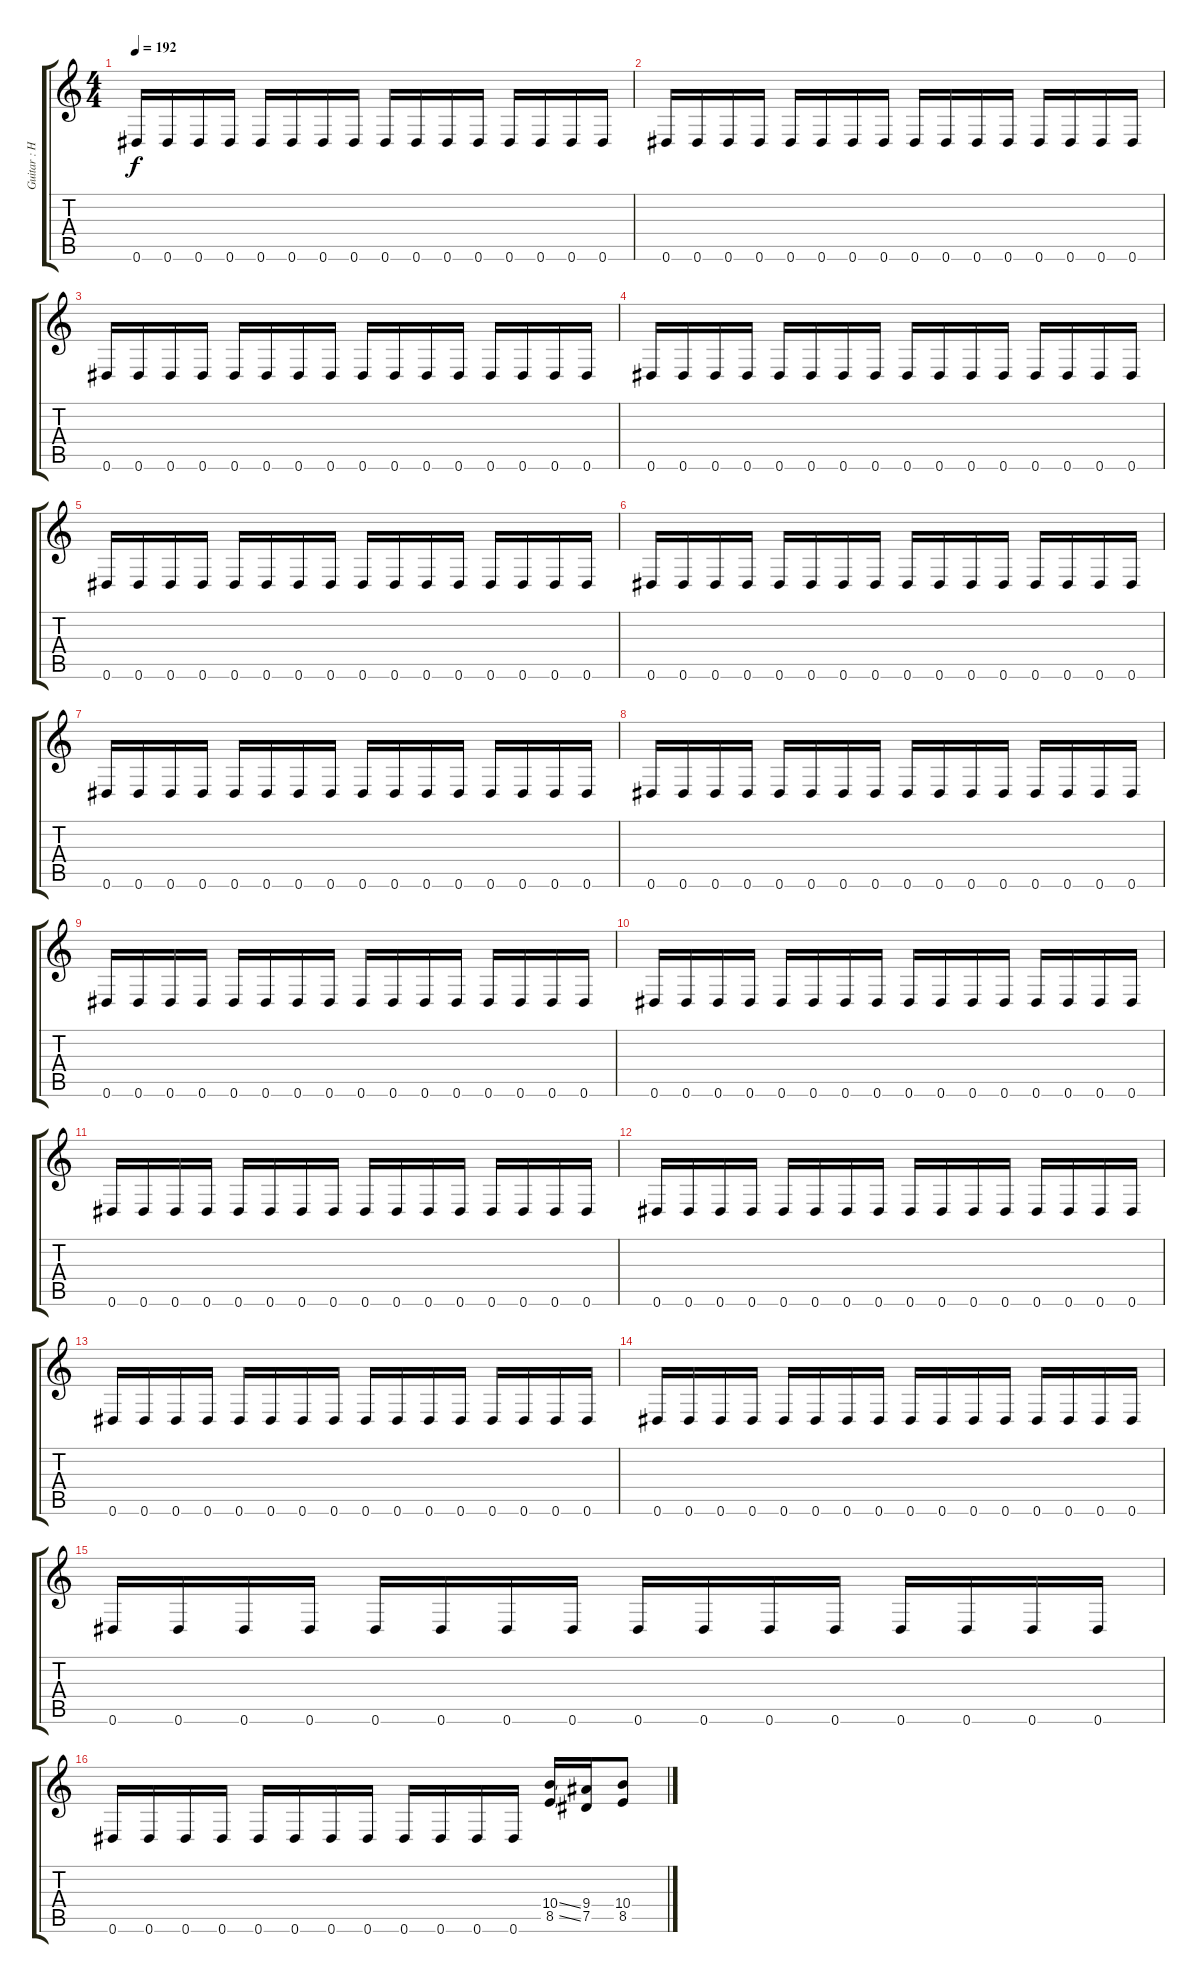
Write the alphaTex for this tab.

\track ("Guitar : Hanneman" "Guitar : H") {instrument distortionguitar}
\staff {score tabs}
\tuning (Eb4 Bb3 Gb3 Db3 Ab2 Eb2) {hide}
\ts (4 4)
\tempo 192
\tempo 109
\tempo 192
\clef g2
\ks c
0.6.16{dy f volume 10 instrument distortionguitar} 0.6.16 0.6.16 0.6.16 0.6.16 0.6.16 0.6.16 0.6.16 0.6.16 0.6.16 0.6.16 0.6.16 0.6.16 0.6.16 0.6.16 0.6.16 |
0.6.16 0.6.16 0.6.16 0.6.16 0.6.16 0.6.16 0.6.16 0.6.16 0.6.16 0.6.16 0.6.16 0.6.16 0.6.16 0.6.16 0.6.16 0.6.16 |
0.6.16 0.6.16 0.6.16 0.6.16 0.6.16 0.6.16 0.6.16 0.6.16 0.6.16 0.6.16 0.6.16 0.6.16 0.6.16 0.6.16 0.6.16 0.6.16 |
0.6.16 0.6.16 0.6.16 0.6.16 0.6.16 0.6.16 0.6.16 0.6.16 0.6.16 0.6.16 0.6.16 0.6.16 0.6.16 0.6.16 0.6.16 0.6.16 |
0.6.16 0.6.16 0.6.16 0.6.16 0.6.16 0.6.16 0.6.16 0.6.16 0.6.16 0.6.16 0.6.16 0.6.16 0.6.16 0.6.16 0.6.16 0.6.16 |
0.6.16 0.6.16 0.6.16 0.6.16 0.6.16 0.6.16 0.6.16 0.6.16 0.6.16 0.6.16 0.6.16 0.6.16 0.6.16 0.6.16 0.6.16 0.6.16 |
0.6.16 0.6.16 0.6.16 0.6.16 0.6.16 0.6.16 0.6.16 0.6.16 0.6.16 0.6.16 0.6.16 0.6.16 0.6.16 0.6.16 0.6.16 0.6.16 |
0.6.16 0.6.16 0.6.16 0.6.16 0.6.16 0.6.16 0.6.16 0.6.16 0.6.16 0.6.16 0.6.16 0.6.16 0.6.16 0.6.16 0.6.16 0.6.16 |
0.6.16 0.6.16 0.6.16 0.6.16 0.6.16 0.6.16 0.6.16 0.6.16 0.6.16 0.6.16 0.6.16 0.6.16 0.6.16 0.6.16 0.6.16 0.6.16 |
0.6.16 0.6.16 0.6.16 0.6.16 0.6.16 0.6.16 0.6.16 0.6.16 0.6.16 0.6.16 0.6.16 0.6.16 0.6.16 0.6.16 0.6.16 0.6.16 |
0.6.16 0.6.16 0.6.16 0.6.16 0.6.16 0.6.16 0.6.16 0.6.16 0.6.16 0.6.16 0.6.16 0.6.16 0.6.16 0.6.16 0.6.16 0.6.16 |
0.6.16 0.6.16 0.6.16 0.6.16 0.6.16 0.6.16 0.6.16 0.6.16 0.6.16 0.6.16 0.6.16 0.6.16 0.6.16 0.6.16 0.6.16 0.6.16 |
0.6.16 0.6.16 0.6.16 0.6.16 0.6.16 0.6.16 0.6.16 0.6.16 0.6.16 0.6.16 0.6.16 0.6.16 0.6.16 0.6.16 0.6.16 0.6.16 |
0.6.16 0.6.16 0.6.16 0.6.16 0.6.16 0.6.16 0.6.16 0.6.16 0.6.16 0.6.16 0.6.16 0.6.16 0.6.16 0.6.16 0.6.16 0.6.16 |
0.6.16{volume 16} 0.6.16 0.6.16 0.6.16 0.6.16 0.6.16 0.6.16 0.6.16 0.6.16 0.6.16 0.6.16 0.6.16 0.6.16 0.6.16 0.6.16 0.6.16 |
0.6.16 0.6.16 0.6.16 0.6.16 0.6.16 0.6.16 0.6.16 0.6.16 0.6.16 0.6.16 0.6.16 0.6.16 (10.4{ss} 8.5{ss}).16 (9.4 7.5).16 (10.4 8.5).8
